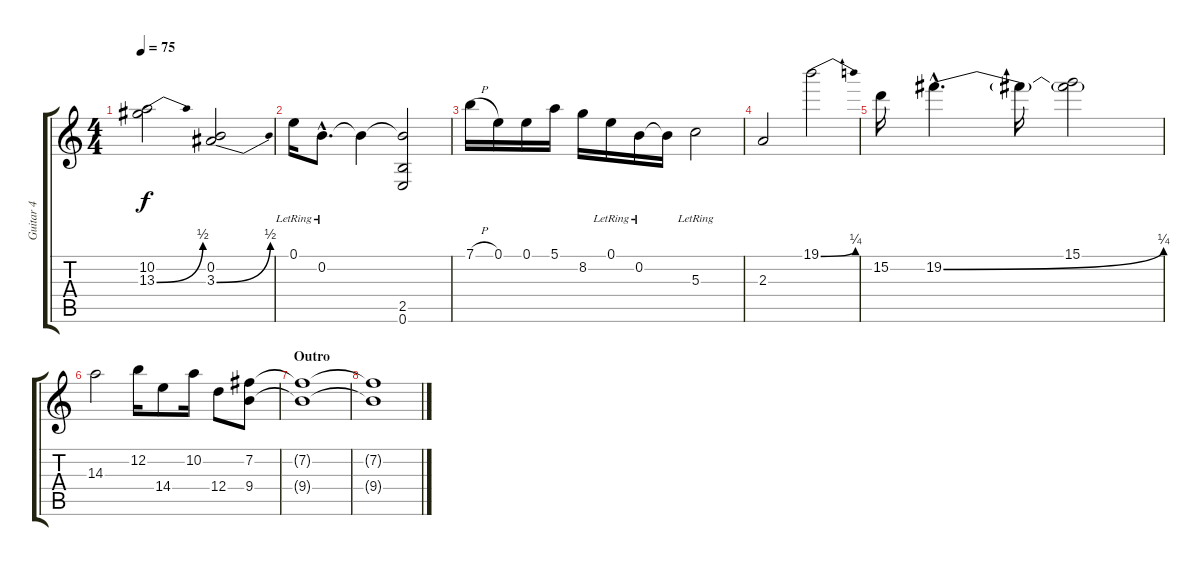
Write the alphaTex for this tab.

\track ("Guitar 4" "Guitar 4") {instrument distortionguitar}
\staff {score tabs}
\tuning (E4 B3 G3 D3 A2 E2) {hide}
\ts (4 4)
\tempo 75
\clef g2
\ks c
(10.2 13.3{be (bend 0 0 60 2)}).2{dy f} (0.2 3.3{be (bend 0 0 60 2)}).2 |
0.1{lr}.16 0.2{hac lr}.8{d} 0.2{t}.4 (0.2{t} 2.5 0.6).2 |
7.1{h}.16 0.1.16 0.1.16 5.1.16 8.2.16 0.1{lr}.16 0.2{lr}.16 0.2{t}.16 5.3{lr}.2 |
2.3.2 19.1{be (bend 0 0 60 1)}.2 |
15.2.16 19.2{be (bend 0 0 60 1) hac}.4{d} 19.2{t}.16 (15.1 19.2{t}).2 |
14.3.2 12.2.16 14.4.8 10.2.16 12.4.8 (7.2 9.4).8{volume 4} |
\section ("" "Outro")
(7.2{t} 9.4{t}).1 |
(7.2{t} 9.4{t}).1
